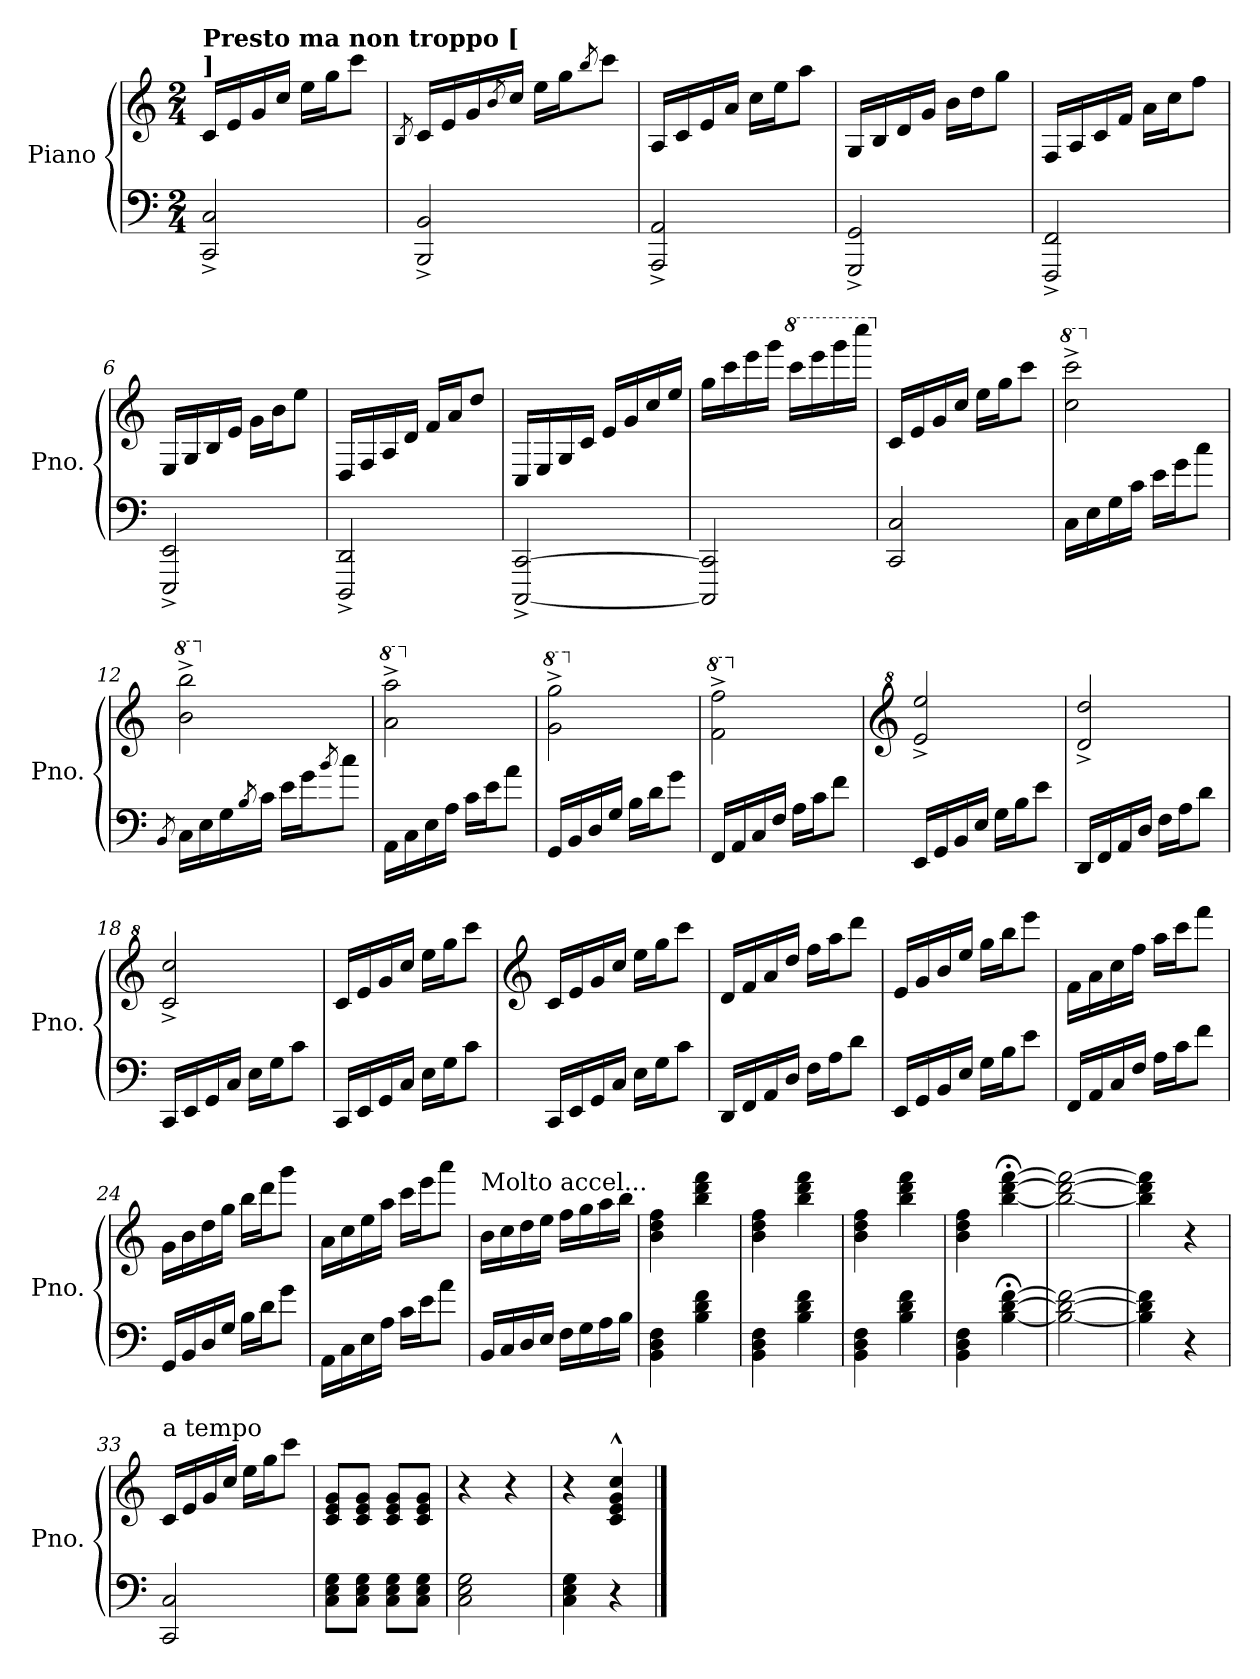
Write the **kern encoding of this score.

**kern	**kern
*part1	*part1
*staff2	*staff1
*I"Piano	*
*I'Pno.	*
*clefF4	*clefG2
*k[]	*k[]
*M2/4	*M2/4
*MM160	*MM160
=1	=1
!	!LO:TX:a:B:t=Presto ma non troppo [
!	!LO:TX:a:B:t=]
2CC/^ 2C/^	16c/LL
.	16e/
.	16g/
.	16cc/JJ
.	16ee\LL
.	16gg\J
.	8ccc\J
=2	=2
.	8qB/
2BBB/^ 2BB/^	16c/LL
.	16e/
.	16g/
.	8qb/
.	16cc/JJ
.	16ee\LL
.	16gg\J
.	8qbb/
.	8ccc\J
=3	=3
2AAA/^ 2AA/^	16A/LL
.	16c/
.	16e/
.	16a/JJ
.	16cc\LL
.	16ee\J
.	8aa\J
=4	=4
2GGG/^ 2GG/^	16G/LL
.	16B/
.	16d/
.	16g/JJ
.	16b\LL
.	16dd\J
.	8gg\J
=5	=5
2FFF/^ 2FF/^	16F/LL
.	16A/
.	16c/
.	16f/JJ
.	16a\LL
.	16cc\J
.	8ff\J
!!LO:LB:g=z
=6	=6
2EEE/^ 2EE/^	16E/LL
.	16G/
.	16B/
.	16e/JJ
.	16g\LL
.	16b\J
.	8ee\J
=7	=7
2DDD/^ 2DD/^	16D/LL
.	16F/
.	16A/
.	16d/JJ
.	16f/LL
.	16a/J
.	8dd/J
=8	=8
[2CCC/^ [2CC/^	16C/LL
.	16E/
.	16G/
.	16c/JJ
.	16e/LL
.	16g/
.	16cc/
.	16ee/JJ
=9	=9
2CCC/] 2CC/]	16gg\LL
.	16ccc\
.	16eee\
.	16ggg\JJ
*	*8va
.	16cccc\LL
.	16eeee\
.	16gggg\
.	16ccccc\JJ
=10	=10
*	*X8va
2CC/ 2C/	16c/LL
.	16e/
.	16g/
.	16cc/JJ
.	16ee\LL
.	16gg\J
.	8ccc\J
!!LO:LB:g=z
=11	=11
*	*8va
16C\LL	2ccc\^ 2cccc\^
16E\	.
16G\	.
16c\JJ	.
16e\LL	.
16g\J	.
8cc\J	.
=12	=12
8qBB/	.
*	*X8va
*	*8va
16C\LL	2bb\^ 2bbb\^
16E\	.
16G\	.
8qB/	.
16c\JJ	.
16e\LL	.
16g\J	.
8qb/	.
8cc\J	.
=13	=13
*	*X8va
*	*8va
16AA\LL	2aa\^ 2aaa\^
16C\	.
16E\	.
16A\JJ	.
16c\LL	.
16e\J	.
8a\J	.
=14	=14
*	*X8va
*	*8va
16GG/LL	2gg\^ 2ggg\^
16BB/	.
16D/	.
16G/JJ	.
16B\LL	.
16d\J	.
8g\J	.
=15	=15
*	*X8va
*	*8va
16FF/LL	2ff\^ 2fff\^
16AA/	.
16C/	.
16F/JJ	.
16A\LL	.
16c\J	.
8f\J	.
!!LO:LB:g=z
=16	=16
*	*clefG^2
*	*X8va
16EE/LL	2ee/^ 2eee/^
16GG/	.
16BB/	.
16E/JJ	.
16G\LL	.
16B\J	.
8e\J	.
=17	=17
16DD/LL	2dd/^ 2ddd/^
16FF/	.
16AA/	.
16D/JJ	.
16F\LL	.
16A\J	.
8d\J	.
=18	=18
16CC/LL	2cc/^ 2ccc/^
16EE/	.
16GG/	.
16C/JJ	.
16E\LL	.
16G\J	.
8c\J	.
=19	=19
16CC/LL	16cc/LL
16EE/	16ee/
16GG/	16gg/
16C/JJ	16ccc/JJ
16E\LL	16eee\LL
16G\J	16ggg\J
8c\J	8cccc\J
=20	=20
*	*clefG2
16CC/LL	16c/LL
16EE/	16e/
16GG/	16g/
16C/JJ	16cc/JJ
16E\LL	16ee\LL
16G\J	16gg\J
8c\J	8ccc\J
!!LO:LB:g=z
=21	=21
16DD/LL	16d/LL
16FF/	16f/
16AA/	16a/
16D/JJ	16dd/JJ
16F\LL	16ff\LL
16A\J	16aa\J
8d\J	8ddd\J
=22	=22
16EE/LL	16e/LL
16GG/	16g/
16BB/	16b/
16E/JJ	16ee/JJ
16G\LL	16gg\LL
16B\J	16bb\J
8e\J	8eee\J
=23	=23
16FF/LL	16f\LL
16AA/	16a\
16C/	16cc\
16F/JJ	16ff\JJ
16A\LL	16aa\LL
16c\J	16ccc\J
8f\J	8fff\J
=24	=24
16GG/LL	16g\LL
16BB/	16b\
16D/	16dd\
16G/JJ	16gg\JJ
16B\LL	16bb\LL
16d\J	16ddd\J
8g\J	8ggg\J
=25	=25
16AA\LL	16a\LL
16C\	16cc\
16E\	16ee\
16A\JJ	16aa\JJ
16c\LL	16ccc\LL
16e\J	16eee\J
8a\J	8aaa\J
!!LO:PB:g=z
=26	=26
!	!LO:TX:a:t=Molto accel...
16BB/LL	16b\LL
16C/	16cc\
16D/	16dd\
16E/JJ	16ee\JJ
16F\LL	16ff\LL
16G\	16gg\
16A\	16aa\
16B\JJ	16bb\JJ
=27	=27
*	*MM190
4BB\ 4D\ 4F\	4b\ 4dd\ 4ff\
4B\ 4d\ 4f\	4bb\ 4ddd\ 4fff\
=28	=28
4BB\ 4D\ 4F\	4b\ 4dd\ 4ff\
4B\ 4d\ 4f\	4bb\ 4ddd\ 4fff\
=29	=29
4BB\ 4D\ 4F\	4b\ 4dd\ 4ff\
4B\ 4d\ 4f\	4bb\ 4ddd\ 4fff\
=30	=30
4BB\ 4D\ 4F\	4b\ 4dd\ 4ff\
[4B\;< [4d\;< [4f\;<	[4bb\;< [4ddd\;< [4fff\;<
=31	=31
2B\_ 2d\_ 2f\_	2bb\_ 2ddd\_ 2fff\_
=32	=32
4B\] 4d\] 4f\]	4bb\] 4ddd\] 4fff\]
4r	4r
=33	=33
*	*MM160
!	!LO:TX:a:t=a tempo
2CC/ 2C/	16c/LL
.	16e/
.	16g/
.	16cc/JJ
.	16ee\LL
.	16gg\J
.	8ccc\J
=34	=34
8C\ 8E\ 8G\L	8c/ 8e/ 8g/L
8C\ 8E\ 8G\J	8c/ 8e/ 8g/J
8C\ 8E\ 8G\L	8c/ 8e/ 8g/L
8C\ 8E\ 8G\J	8c/ 8e/ 8g/J
=35	=35
2C\ 2E\ 2G\	4r
.	4r
!!LO:LB:g=z
=36	=36
4C\ 4E\ 4G\	4r
4r	4c/^^ 4e/^^ 4g/^^ 4cc/^^
==	==
*-	*-
